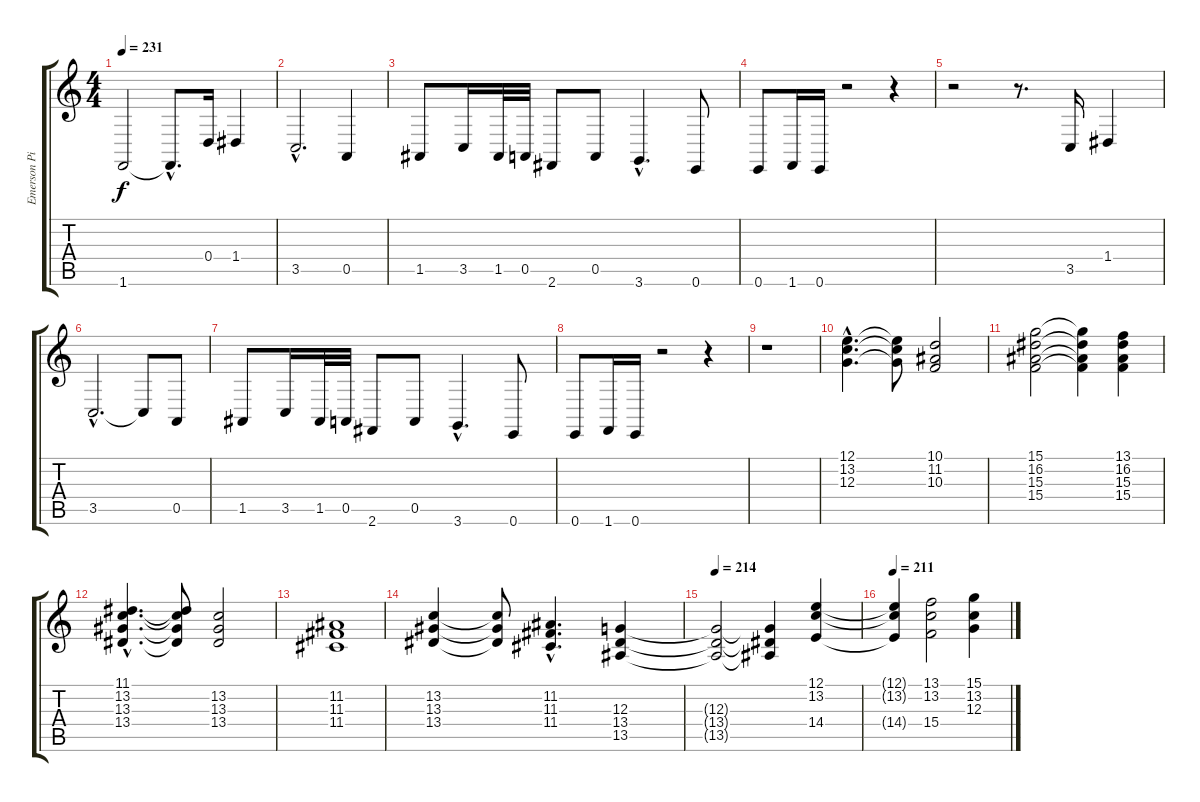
\track ("Emerson Piano RH" "Emerson Pi") {instrument acousticgrandpiano}
\staff {score tabs}
\tuning (E4 B3 G3 D3 A2 E2) {hide}
\ts (4 4)
\tempo 231
\clef g2
\ks c
1.6.2{dy f} 1.6{hac t}.8{d} 0.4.16 1.4.4 |
3.5{hac}.2{d} 0.5.4 |
1.5.8 3.5.16 1.5.32 0.5.32 2.6.8 0.5.8 3.6{hac}.4{d} 0.6.8 |
0.6.8 1.6.16 0.6.16 r.2 r.4 |
r.2 r.8{d} 3.5.16 1.4.4 |
3.5{hac}.2{d} 3.5{t}.8 0.5.8 |
1.5.8 3.5.16 1.5.32 0.5.32 2.6.8 0.5.8 3.6{hac}.4{d} 0.6.8 |
0.6.8 1.6.16 0.6.16 r.2 r.4 |
r.1 |
(12.1{hac} 13.2{hac} 12.3{hac}).4{d volume 13} (12.1{t} 13.2{t} 12.3{t}).8 (10.1 11.2 10.3).2 |
(15.1 16.2 15.3 15.4).2 (15.1{t} 16.2{t} 15.3{t} 15.4{t}).4 (13.1 16.2 15.3 15.4).4 |
(11.1{hac} 13.2{hac} 13.3{hac} 13.4{hac}).4{d} (11.1{t} 13.2{t} 13.3{t} 13.4{t}).8 (13.2 13.3 13.4).2 |
(11.2 11.3 11.4).1 |
(13.2 13.3 13.4).4 (13.2{t} 13.3{t} 13.4{t}).8 (11.2{hac} 11.3{hac} 11.4{hac}).4{d} (12.3 13.4 13.5).4 |
\tempo 214
(12.3{t} 13.4{t} 13.5{t}).2 (12.3{t} 13.4{t} 13.5{t}).4 (12.1 13.2 14.4).4 |
\tempo 211
(12.1{t} 13.2{t} 14.4{t}).4 (13.1 13.2 15.4).2 (15.1 13.2 12.3).4
